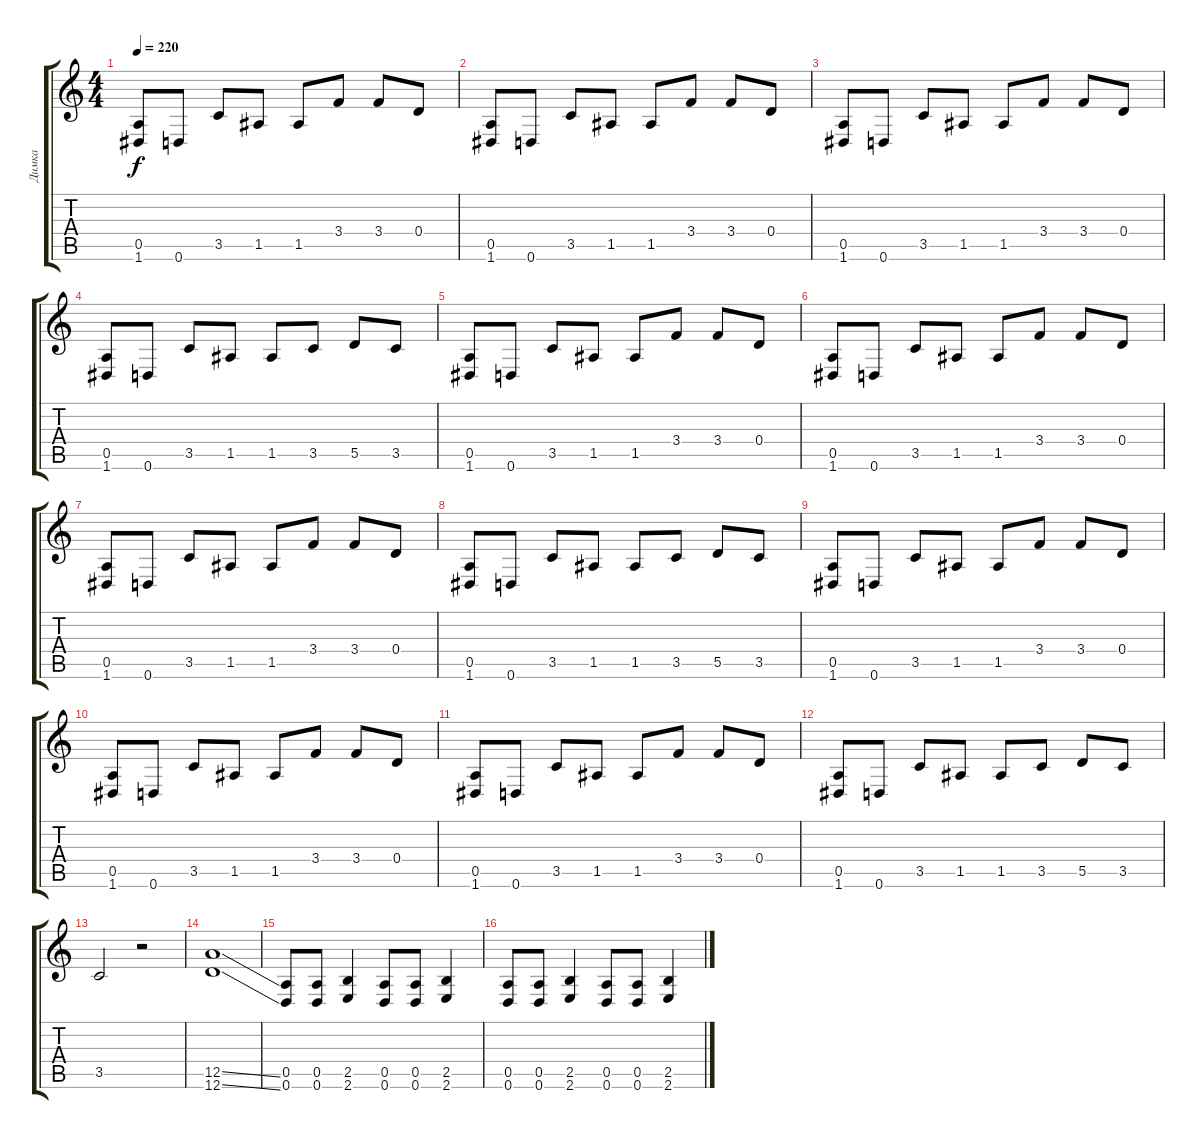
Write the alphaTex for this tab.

\track ("Димка" "Димка") {instrument distortionguitar}
\staff {score tabs}
\tuning (D4 B3 G3 D3 A2 D2) {hide}
\ts (4 4)
\tempo 220
\clef g2
\ks c
(0.5 1.6).8{dy f} 0.6.8 3.5.8 1.5.8 1.5.8 3.4.8 3.4.8 0.4.8 |
(0.5 1.6).8 0.6.8 3.5.8 1.5.8 1.5.8 3.4.8 3.4.8 0.4.8 |
(0.5 1.6).8 0.6.8 3.5.8 1.5.8 1.5.8 3.4.8 3.4.8 0.4.8 |
(0.5 1.6).8 0.6.8 3.5.8 1.5.8 1.5.8 3.5.8 5.5.8 3.5.8 |
(0.5 1.6).8 0.6.8 3.5.8 1.5.8 1.5.8 3.4.8 3.4.8 0.4.8 |
(0.5 1.6).8 0.6.8 3.5.8 1.5.8 1.5.8 3.4.8 3.4.8 0.4.8 |
(0.5 1.6).8 0.6.8 3.5.8 1.5.8 1.5.8 3.4.8 3.4.8 0.4.8 |
(0.5 1.6).8 0.6.8 3.5.8 1.5.8 1.5.8 3.5.8 5.5.8 3.5.8 |
(0.5 1.6).8 0.6.8 3.5.8 1.5.8 1.5.8 3.4.8 3.4.8 0.4.8 |
(0.5 1.6).8 0.6.8 3.5.8 1.5.8 1.5.8 3.4.8 3.4.8 0.4.8 |
(0.5 1.6).8 0.6.8 3.5.8 1.5.8 1.5.8 3.4.8 3.4.8 0.4.8 |
(0.5 1.6).8 0.6.8 3.5.8 1.5.8 1.5.8 3.5.8 5.5.8 3.5.8 |
3.5.2 r.2 |
(12.5{ss} 12.6{ss}).1 |
(0.5 0.6).8 (0.5 0.6).8 (2.5 2.6).4 (0.5 0.6).8 (0.5 0.6).8 (2.5 2.6).4 |
(0.5 0.6).8 (0.5 0.6).8 (2.5 2.6).4 (0.5 0.6).8 (0.5 0.6).8 (2.5 2.6).4
